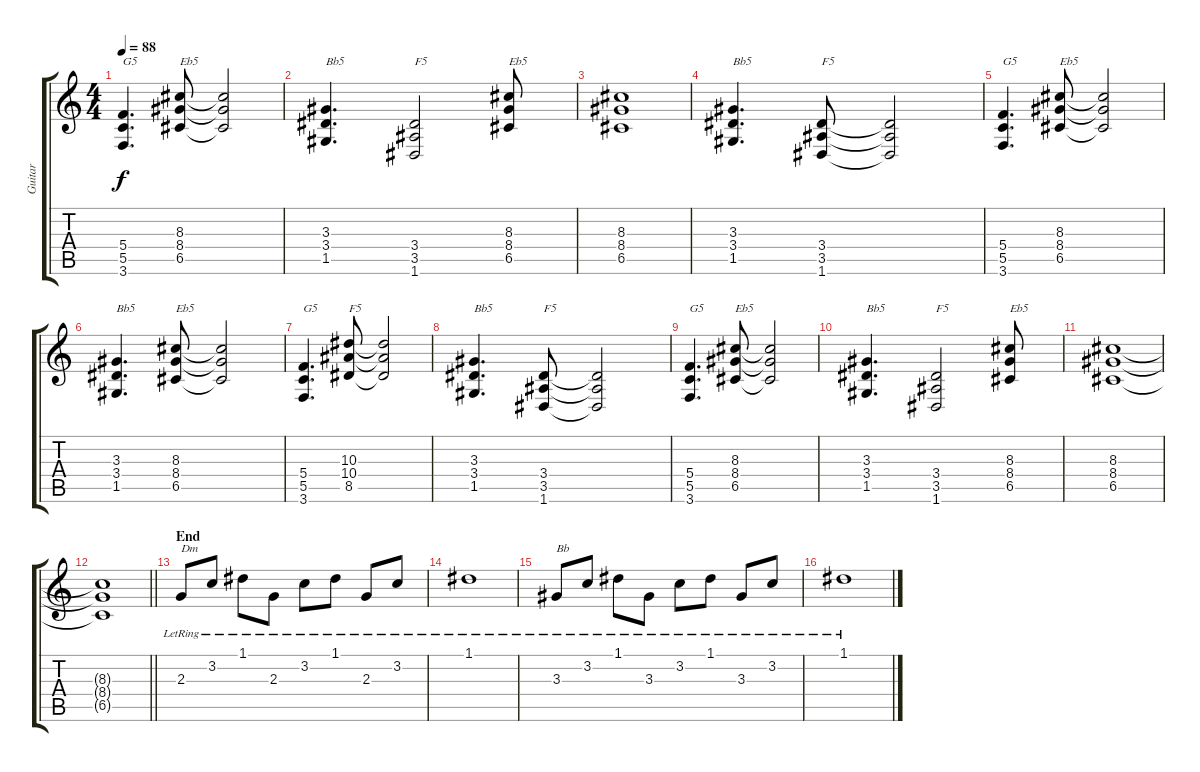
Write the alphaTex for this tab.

\track ("Guitar" "Guitar") {instrument electricguitarjazz}
\staff {score tabs}
\tuning (D4 A3 F3 C3 G2 D2) {hide}
\ts (4 4)
\tempo 88
\clef g2
\ks c
(5.4 5.5 3.6).4{d txt "G5" dy f} (8.3 8.4 6.5).8{txt "Eb5"} (8.3{t} 8.4{t} 6.5{t}).2 |
(3.3 3.4 1.5).4{d txt "Bb5"} (3.4 3.5 1.6).2{txt "F5"} (8.3 8.4 6.5).8{txt "Eb5"} |
(8.3 8.4 6.5).1 |
(3.3 3.4 1.5).4{d txt "Bb5"} (3.4 3.5 1.6).8{txt "F5"} (3.4{t} 3.5{t} 1.6{t}).2 |
(5.4 5.5 3.6).4{d txt "G5"} (8.3 8.4 6.5).8{txt "Eb5"} (8.3{t} 8.4{t} 6.5{t}).2 |
(3.3 3.4 1.5).4{d txt "Bb5"} (8.3 8.4 6.5).8{txt "Eb5"} (8.3{t} 8.4{t} 6.5{t}).2 |
(5.4 5.5 3.6).4{d txt "G5"} (10.3 10.4 8.5).8{txt "F5"} (10.3{t} 10.4{t} 8.5{t}).2 |
(3.3 3.4 1.5).4{d txt "Bb5"} (3.4 3.5 1.6).8{txt "F5"} (3.4{t} 3.5{t} 1.6{t}).2 |
(5.4 5.5 3.6).4{d txt "G5"} (8.3 8.4 6.5).8{txt "Eb5"} (8.3{t} 8.4{t} 6.5{t}).2 |
(3.3 3.4 1.5).4{d txt "Bb5"} (3.4 3.5 1.6).2{txt "F5"} (8.3 8.4 6.5).8{txt "Eb5"} |
(8.3 8.4 6.5).1 |
\barLineRight lightlight
(8.3{t} 8.4{t} 6.5{t}).1 |
\section ("" "End")
2.3{lr}.8{txt "Dm" instrument electricguitarjazz} 3.2{lr}.8 1.1{lr}.8 2.3{lr}.8 3.2{lr}.8 1.1{lr}.8 2.3{lr}.8 3.2{lr}.8 |
1.1{lr}.1 |
3.3{lr}.8{txt "Bb"} 3.2{lr}.8 1.1{lr}.8 3.3{lr}.8 3.2{lr}.8 1.1{lr}.8 3.3{lr}.8 3.2{lr}.8 |
1.1{lr}.1
